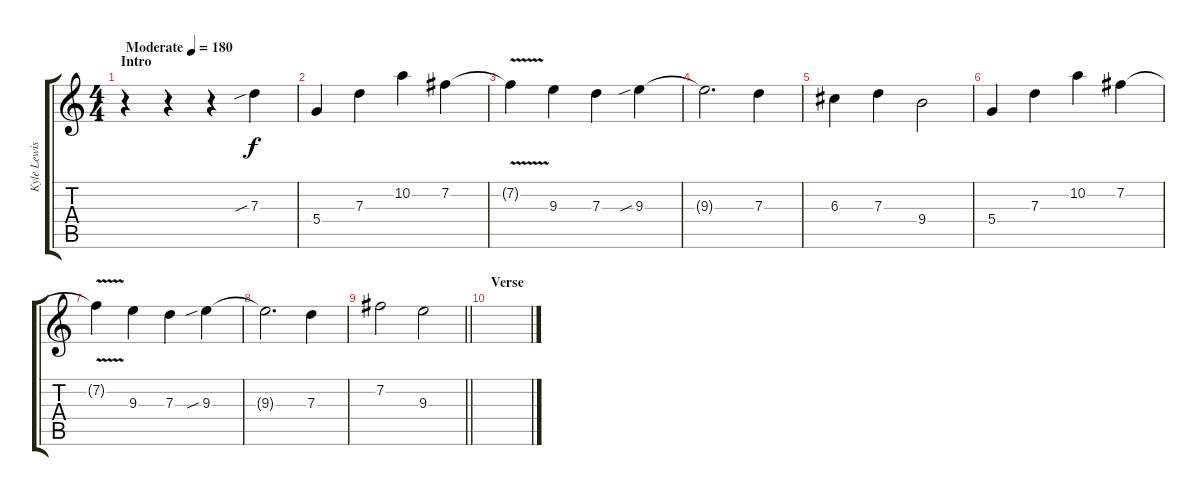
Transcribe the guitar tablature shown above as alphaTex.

\track ("Kyle Lewis - Guitar" "Kyle Lewis") {instrument distortionguitar}
\staff {score tabs}
\tuning (E4 B3 G3 D3 A2 E2) {hide}
\ts (4 4)
\section ("" "Intro")
\tempo (180 "Moderate")
\clef g2
\ks c
r.4{dy f instrument distortionguitar} r.4 r.4 7.3{sib}.4 |
5.4.4 7.3.4 10.2.4 7.2.4 |
7.2{v t}.4 9.3.4 7.3.4 9.3{sib}.4 |
9.3{t}.2{d} 7.3.4 |
6.3.4 7.3.4 9.4.2 |
5.4.4 7.3.4 10.2.4 7.2.4 |
7.2{v t}.4 9.3.4 7.3.4 9.3{sib}.4 |
9.3{t}.2{d} 7.3.4 |
\barLineRight lightlight
7.2.2 9.3.2 |
\section ("" "Verse ")
